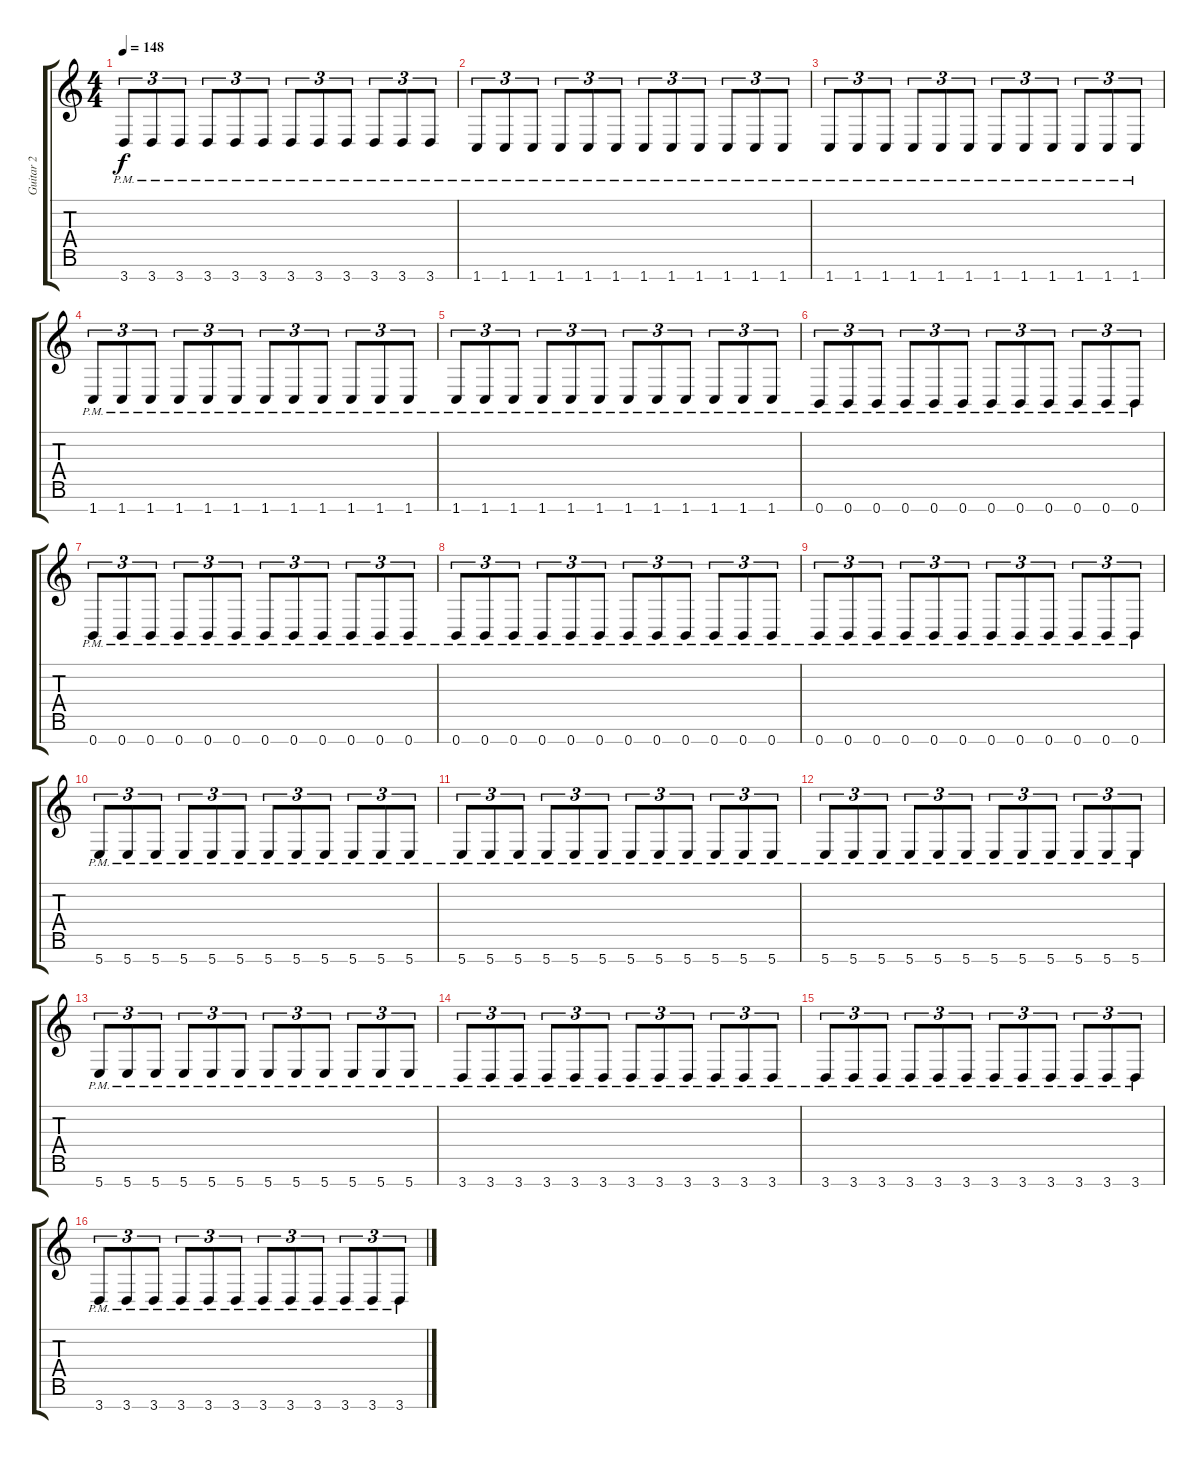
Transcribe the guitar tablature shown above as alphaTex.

\track ("Guitar 2" "Guitar 2") {instrument distortionguitar}
\staff {score tabs}
\tuning (E4 B3 G3 D3 A2 E2 B1) {hide}
\ts (4 4)
\tempo 148
\clef g2
\ks c
3.7{pm}.8{tu (3 2) dy f} 3.7{pm}.8{tu (3 2)} 3.7{pm}.8{tu (3 2)} 3.7{pm}.8{tu (3 2)} 3.7{pm}.8{tu (3 2)} 3.7{pm}.8{tu (3 2)} 3.7{pm}.8{tu (3 2)} 3.7{pm}.8{tu (3 2)} 3.7{pm}.8{tu (3 2)} 3.7{pm}.8{tu (3 2)} 3.7{pm}.8{tu (3 2)} 3.7{pm}.8{tu (3 2)} |
1.7{pm}.8{tu (3 2)} 1.7{pm}.8{tu (3 2)} 1.7{pm}.8{tu (3 2)} 1.7{pm}.8{tu (3 2)} 1.7{pm}.8{tu (3 2)} 1.7{pm}.8{tu (3 2)} 1.7{pm}.8{tu (3 2)} 1.7{pm}.8{tu (3 2)} 1.7{pm}.8{tu (3 2)} 1.7{pm}.8{tu (3 2)} 1.7{pm}.8{tu (3 2)} 1.7{pm}.8{tu (3 2)} |
1.7{pm}.8{tu (3 2)} 1.7{pm}.8{tu (3 2)} 1.7{pm}.8{tu (3 2)} 1.7{pm}.8{tu (3 2)} 1.7{pm}.8{tu (3 2)} 1.7{pm}.8{tu (3 2)} 1.7{pm}.8{tu (3 2)} 1.7{pm}.8{tu (3 2)} 1.7{pm}.8{tu (3 2)} 1.7{pm}.8{tu (3 2)} 1.7{pm}.8{tu (3 2)} 1.7{pm}.8{tu (3 2)} |
1.7{pm}.8{tu (3 2)} 1.7{pm}.8{tu (3 2)} 1.7{pm}.8{tu (3 2)} 1.7{pm}.8{tu (3 2)} 1.7{pm}.8{tu (3 2)} 1.7{pm}.8{tu (3 2)} 1.7{pm}.8{tu (3 2)} 1.7{pm}.8{tu (3 2)} 1.7{pm}.8{tu (3 2)} 1.7{pm}.8{tu (3 2)} 1.7{pm}.8{tu (3 2)} 1.7{pm}.8{tu (3 2)} |
1.7{pm}.8{tu (3 2)} 1.7{pm}.8{tu (3 2)} 1.7{pm}.8{tu (3 2)} 1.7{pm}.8{tu (3 2)} 1.7{pm}.8{tu (3 2)} 1.7{pm}.8{tu (3 2)} 1.7{pm}.8{tu (3 2)} 1.7{pm}.8{tu (3 2)} 1.7{pm}.8{tu (3 2)} 1.7{pm}.8{tu (3 2)} 1.7{pm}.8{tu (3 2)} 1.7{pm}.8{tu (3 2)} |
0.7{pm}.8{tu (3 2)} 0.7{pm}.8{tu (3 2)} 0.7{pm}.8{tu (3 2)} 0.7{pm}.8{tu (3 2)} 0.7{pm}.8{tu (3 2)} 0.7{pm}.8{tu (3 2)} 0.7{pm}.8{tu (3 2)} 0.7{pm}.8{tu (3 2)} 0.7{pm}.8{tu (3 2)} 0.7{pm}.8{tu (3 2)} 0.7{pm}.8{tu (3 2)} 0.7{pm}.8{tu (3 2)} |
0.7{pm}.8{tu (3 2)} 0.7{pm}.8{tu (3 2)} 0.7{pm}.8{tu (3 2)} 0.7{pm}.8{tu (3 2)} 0.7{pm}.8{tu (3 2)} 0.7{pm}.8{tu (3 2)} 0.7{pm}.8{tu (3 2)} 0.7{pm}.8{tu (3 2)} 0.7{pm}.8{tu (3 2)} 0.7{pm}.8{tu (3 2)} 0.7{pm}.8{tu (3 2)} 0.7{pm}.8{tu (3 2)} |
0.7{pm}.8{tu (3 2)} 0.7{pm}.8{tu (3 2)} 0.7{pm}.8{tu (3 2)} 0.7{pm}.8{tu (3 2)} 0.7{pm}.8{tu (3 2)} 0.7{pm}.8{tu (3 2)} 0.7{pm}.8{tu (3 2)} 0.7{pm}.8{tu (3 2)} 0.7{pm}.8{tu (3 2)} 0.7{pm}.8{tu (3 2)} 0.7{pm}.8{tu (3 2)} 0.7{pm}.8{tu (3 2)} |
0.7{pm}.8{tu (3 2)} 0.7{pm}.8{tu (3 2)} 0.7{pm}.8{tu (3 2)} 0.7{pm}.8{tu (3 2)} 0.7{pm}.8{tu (3 2)} 0.7{pm}.8{tu (3 2)} 0.7{pm}.8{tu (3 2)} 0.7{pm}.8{tu (3 2)} 0.7{pm}.8{tu (3 2)} 0.7{pm}.8{tu (3 2)} 0.7{pm}.8{tu (3 2)} 0.7{pm}.8{tu (3 2)} |
5.7{pm}.8{tu (3 2)} 5.7{pm}.8{tu (3 2)} 5.7{pm}.8{tu (3 2)} 5.7{pm}.8{tu (3 2)} 5.7{pm}.8{tu (3 2)} 5.7{pm}.8{tu (3 2)} 5.7{pm}.8{tu (3 2)} 5.7{pm}.8{tu (3 2)} 5.7{pm}.8{tu (3 2)} 5.7{pm}.8{tu (3 2)} 5.7{pm}.8{tu (3 2)} 5.7{pm}.8{tu (3 2)} |
5.7{pm}.8{tu (3 2)} 5.7{pm}.8{tu (3 2)} 5.7{pm}.8{tu (3 2)} 5.7{pm}.8{tu (3 2)} 5.7{pm}.8{tu (3 2)} 5.7{pm}.8{tu (3 2)} 5.7{pm}.8{tu (3 2)} 5.7{pm}.8{tu (3 2)} 5.7{pm}.8{tu (3 2)} 5.7{pm}.8{tu (3 2)} 5.7{pm}.8{tu (3 2)} 5.7{pm}.8{tu (3 2)} |
5.7{pm}.8{tu (3 2)} 5.7{pm}.8{tu (3 2)} 5.7{pm}.8{tu (3 2)} 5.7{pm}.8{tu (3 2)} 5.7{pm}.8{tu (3 2)} 5.7{pm}.8{tu (3 2)} 5.7{pm}.8{tu (3 2)} 5.7{pm}.8{tu (3 2)} 5.7{pm}.8{tu (3 2)} 5.7{pm}.8{tu (3 2)} 5.7{pm}.8{tu (3 2)} 5.7{pm}.8{tu (3 2)} |
5.7{pm}.8{tu (3 2)} 5.7{pm}.8{tu (3 2)} 5.7{pm}.8{tu (3 2)} 5.7{pm}.8{tu (3 2)} 5.7{pm}.8{tu (3 2)} 5.7{pm}.8{tu (3 2)} 5.7{pm}.8{tu (3 2)} 5.7{pm}.8{tu (3 2)} 5.7{pm}.8{tu (3 2)} 5.7{pm}.8{tu (3 2)} 5.7{pm}.8{tu (3 2)} 5.7{pm}.8{tu (3 2)} |
3.7{pm}.8{tu (3 2)} 3.7{pm}.8{tu (3 2)} 3.7{pm}.8{tu (3 2)} 3.7{pm}.8{tu (3 2)} 3.7{pm}.8{tu (3 2)} 3.7{pm}.8{tu (3 2)} 3.7{pm}.8{tu (3 2)} 3.7{pm}.8{tu (3 2)} 3.7{pm}.8{tu (3 2)} 3.7{pm}.8{tu (3 2)} 3.7{pm}.8{tu (3 2)} 3.7{pm}.8{tu (3 2)} |
3.7{pm}.8{tu (3 2)} 3.7{pm}.8{tu (3 2)} 3.7{pm}.8{tu (3 2)} 3.7{pm}.8{tu (3 2)} 3.7{pm}.8{tu (3 2)} 3.7{pm}.8{tu (3 2)} 3.7{pm}.8{tu (3 2)} 3.7{pm}.8{tu (3 2)} 3.7{pm}.8{tu (3 2)} 3.7{pm}.8{tu (3 2)} 3.7{pm}.8{tu (3 2)} 3.7{pm}.8{tu (3 2)} |
3.7{pm}.8{tu (3 2)} 3.7{pm}.8{tu (3 2)} 3.7{pm}.8{tu (3 2)} 3.7{pm}.8{tu (3 2)} 3.7{pm}.8{tu (3 2)} 3.7{pm}.8{tu (3 2)} 3.7{pm}.8{tu (3 2)} 3.7{pm}.8{tu (3 2)} 3.7{pm}.8{tu (3 2)} 3.7{pm}.8{tu (3 2)} 3.7{pm}.8{tu (3 2)} 3.7{pm}.8{tu (3 2)}
